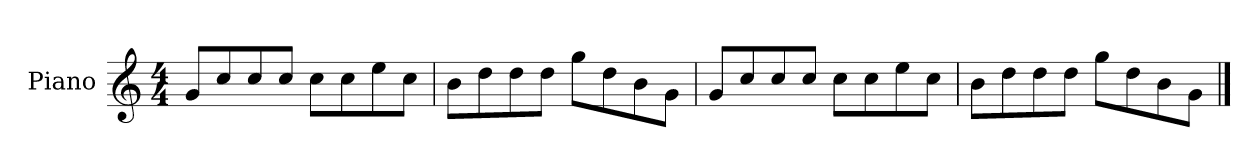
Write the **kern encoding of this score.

**kern
*part1
*staff1
*I"Piano
*I'P-no
*clefG2
*k[]
*M4/4
*MM90
=1
8g/L
8cc/
8cc/
8cc/J
8cc\L
8cc\
8ee\
8cc\J
=2
8b\L
8dd\
8dd\
8dd\J
8gg\L
8dd\
8b\
8g\J
=3
8g/L
8cc/
8cc/
8cc/J
8cc\L
8cc\
8ee\
8cc\J
=4
8b\L
8dd\
8dd\
8dd\J
8gg\L
8dd\
8b\
8g\J
==
*-
